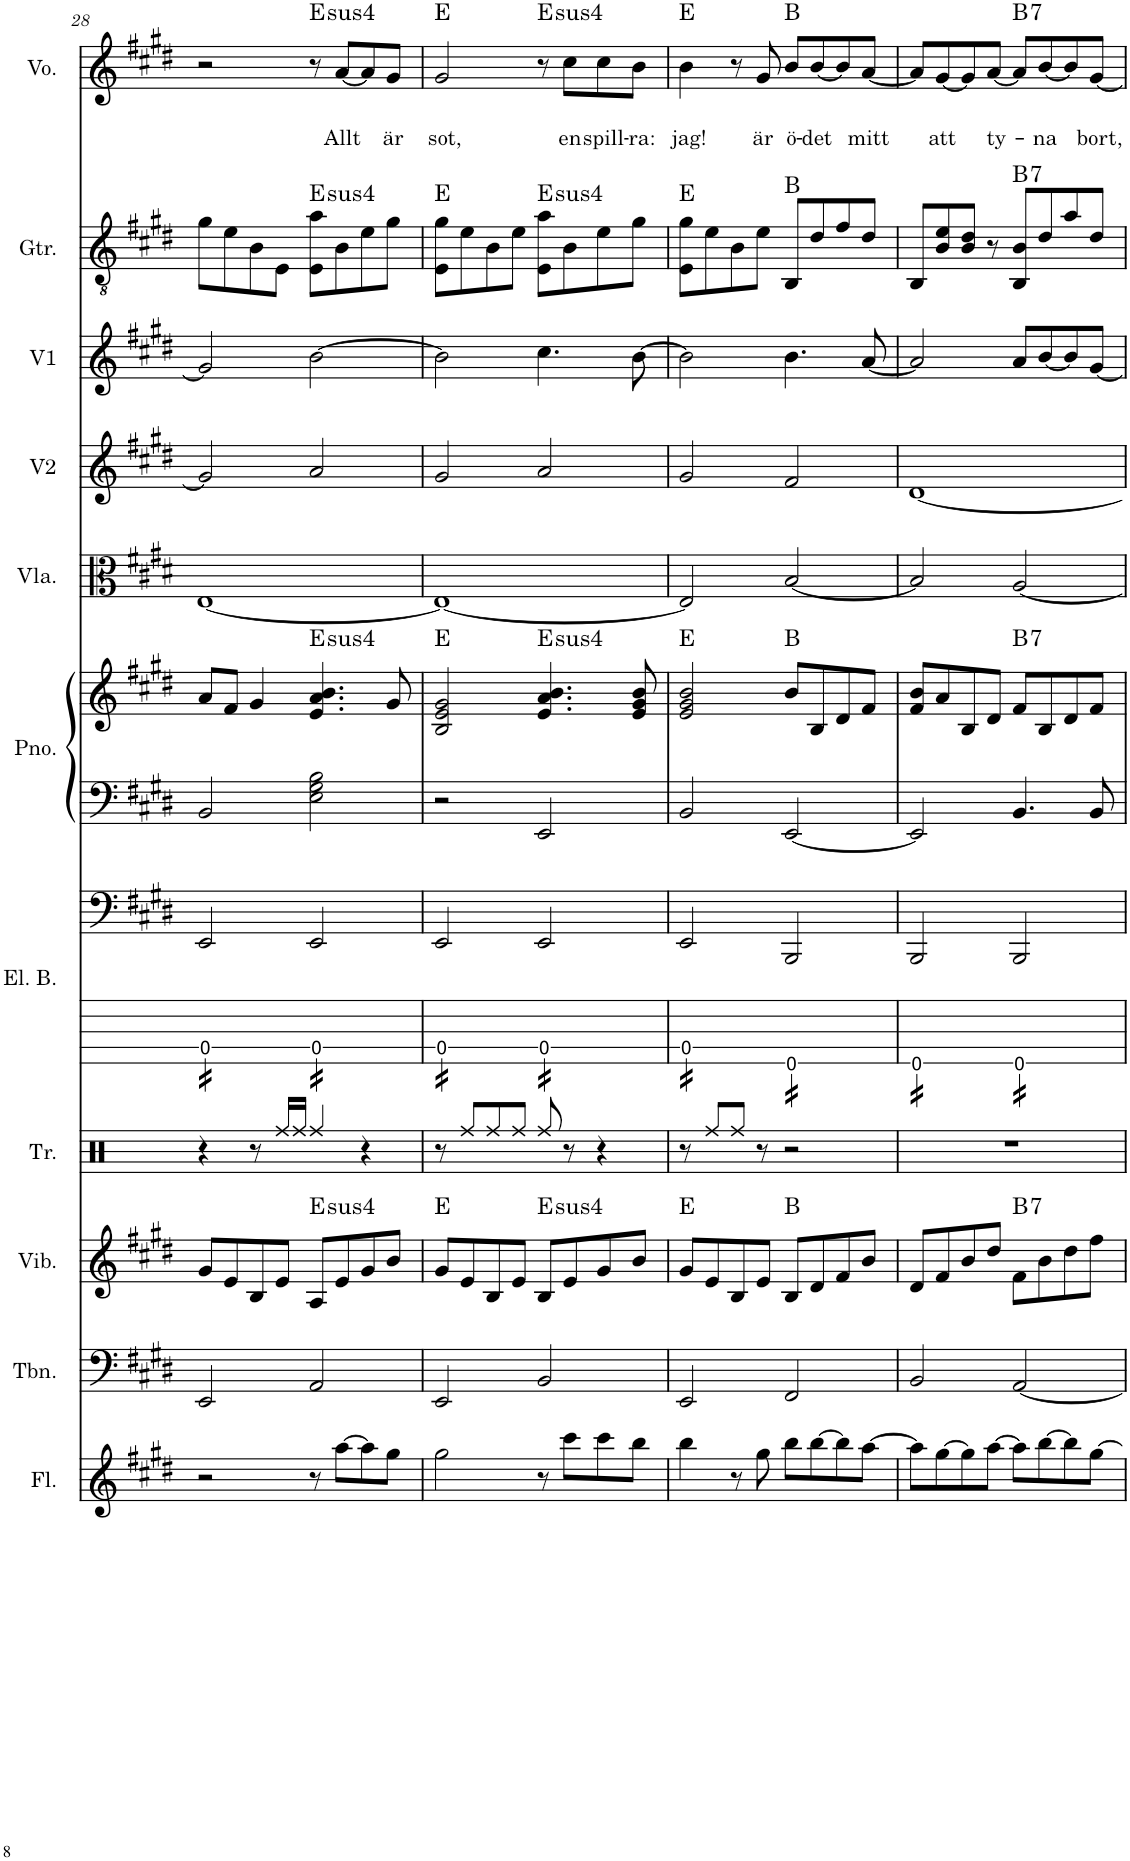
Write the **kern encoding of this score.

**kern	**kern	**kern	**harte	**kern	**kern	**kern	**kern	**kern	**harte	**kern	**kern	**kern	**kern	**kern	**harte	**kern	**text	**text	**harte
*part11	*part10	*part9	*part9	*part8	*part7	*part7	*part6	*part6	*part6	*part5	*part4	*part3	*part2	*part2	*part2	*part1	*part1	*part1	*part1
*staff14	*staff13	*staff12	*	*staff11	*staff10	*staff9	*staff8	*staff7	*	*staff6	*staff5	*staff4	*staff3	*staff2	*	*staff1	*staff1	*staff1	*
*I"Flute	*I"Trombone	*I"Vibraphone	*	*I"Trummor	*I"5-str. Electric Bass	*	*I"Piano	*	*	*I"Viola	*I"Violin 2	*I"Violin 1	*I"Gitarr	*	*	*I"Voice	*	*	*
*I'Fl.	*I'Tbn.	*I'Vib.	*	*I'Tr.	*I'El. B.	*	*I'Pno.	*	*	*I'Vla.	*I'V2	*I'V1	*I'Gtr.	*	*	*I'Vo.	*	*	*
!!LO:PB:g=z
*clefG2	*clefF4	*clefG2	*	*clefX	*	*clefF4	*clefF4	*clefG2	*	*clefC3	*clefG2	*clefG2	*	*clefGv2	*	*clefG2	*	*	*
*	*	*	*	*	*Trd7c12	*Trd7c12	*	*	*	*	*	*	*	*	*	*	*	*	*
*k[f#c#g#d#]	*k[f#c#g#d#]	*k[f#c#g#d#]	*	*k[]	*k[f#c#g#d#]	*k[f#c#g#d#]	*k[f#c#g#d#]	*k[f#c#g#d#]	*	*k[f#c#g#d#]	*k[f#c#g#d#]	*k[f#c#g#d#]	*k[f#c#g#d#]	*k[f#c#g#d#]	*	*k[f#c#g#d#]	*	*	*
*M4/4	*M4/4	*M4/4	*	*M4/4	*M4/4	*M4/4	*M4/4	*M4/4	*	*M4/4	*M4/4	*M4/4	*M4/4	*M4/4	*	*M4/4	*	*	*
=28	=28	=28	=28	=28	=28	=28	=28	=28	=28	=28	=28	=28	=28	=28	=28	=28	=28	=28	=28
2r	2EE/	8g#/L	.	4r	2EE\	2EE/	2BB/	8a/L	.	[1E	2g#/]	2g#/]	8g#\L	8g#\L	.	2r	.	.	.
.	.	8e/	.	.	.	.	.	8f#/J	.	.	.	.	8e\J	8e\	.	.	.	.	.
.	.	8B/	.	8r	.	.	.	4g#/	.	.	.	.	8B\L	8B\	.	.	.	.	.
.	.	8e/J	.	16Rff/LL	.	.	.	.	.	.	.	.	8E\J	8E\J	.	.	.	.	.
.	.	.	.	16Rff/JJ	.	.	.	.	.	.	.	.	.	.	.	.	.	.	.
!	!	!	!LO:H:kt=4	!	!	!	!	!	!LO:H:kt=4	!	!	!	!	!	!LO:H:kt=4	!	!	!	!LO:H:kt=4
8r	2AA/	8A/L	E:sus4	4Rff/	2EE\	2EE/	2E\ 2G#\ 2B\	4.e/ 4.a/ 4.b/	E:sus4	.	2a/	[2b\	8E\ 8a\L	8E\ 8a\L	E:sus4	8r	.	.	E:sus4
!	!	!	!	!	!	!	!	!	!	!	!	!	!	!	!	!	!	!LO:LY:b	!
[8aa\L	.	8e/	.	.	.	.	.	.	.	.	.	.	8B\J	8B\	.	[8a/L	.	Allt	.
8aa\]	.	8g#/	.	4r	.	.	.	.	.	.	.	.	8e\L	8e\	.	8a/]	.	.	.
!	!	!	!	!	!	!	!	!	!	!	!	!	!	!	!	!	!	!LO:LY:b	!
8gg#\J	.	8b/J	.	.	.	.	.	8g#/	.	.	.	.	8g#\J	8g#\J	.	8g#/J	.	är	.
=29	=29	=29	=29	=29	=29	=29	=29	=29	=29	=29	=29	=29	=29	=29	=29	=29	=29	=29	=29
!	!	!	!	!	!	!	!	!	!	!	!	!	!	!	!	!	!	!LO:LY:b	!
2gg#\	2EE/	8g#/L	E:maj	8r	2EE\	2EE/	2r	2B/ 2e/ 2g#/	E:maj	1E_	2g#/	2b\]	8E\ 8g#\L	8E\ 8g#\L	E:maj	2g#/	.	sot,	E:maj
.	.	8e/	.	8Rff/L	.	.	.	.	.	.	.	.	8e\J	8e\	.	.	.	.	.
.	.	8B/	.	8Rff/	.	.	.	.	.	.	.	.	8B\L	8B\	.	.	.	.	.
.	.	8e/J	.	8Rff/J	.	.	.	.	.	.	.	.	8e\J	8e\J	.	.	.	.	.
!	!	!	!LO:H:kt=4	!	!	!	!	!	!LO:H:kt=4	!	!	!	!	!	!LO:H:kt=4	!	!	!	!LO:H:kt=4
8r	2BB/	8B/L	E:sus4	8Rff/	2EE\	2EE/	2EE/	4.e/ 4.a/ 4.b/	E:sus4	.	2a/	4.cc#\	8E\ 8a\L	8E\ 8a\L	E:sus4	8r	.	.	E:sus4
!	!	!	!	!	!	!	!	!	!	!	!	!	!	!	!	!	!	!LO:LY:b	!
8ccc#\L	.	8e/	.	8r	.	.	.	.	.	.	.	.	8B\J	8B\	.	8cc#\L	.	en	.
!	!	!	!	!	!	!	!	!	!	!	!	!	!	!	!	!	!	!LO:LY:b	!
8ccc#\	.	8g#/	.	4r	.	.	.	.	.	.	.	.	8e\L	8e\	.	8cc#\	.	spill-	.
!	!	!	!	!	!	!	!	!	!	!	!	!	!	!	!	!	!	!LO:LY:b	!
8bb\J	.	8b/J	.	.	.	.	.	8e/ 8g#/ 8b/	.	.	.	[8b\	8g#\J	8g#\J	.	8b\J	.	-ra:	.
=30	=30	=30	=30	=30	=30	=30	=30	=30	=30	=30	=30	=30	=30	=30	=30	=30	=30	=30	=30
!	!	!	!	!	!	!	!	!	!	!	!	!	!	!	!	!	!	!LO:LY:b	!
4bb\	2EE/	8g#/L	E:maj	8r	2EE\	2EE/	2BB/	2e/ 2g#/ 2b/	E:maj	2E/]	2g#/	2b\]	8E\ 8g#\L	8E\ 8g#\L	E:maj	4b\	.	jag!	E:maj
.	.	8e/	.	8Rff/L	.	.	.	.	.	.	.	.	8e\J	8e\	.	.	.	.	.
8r	.	8B/	.	8Rff/J	.	.	.	.	.	.	.	.	8B\L	8B\	.	8r	.	.	.
!	!	!	!	!	!	!	!	!	!	!	!	!	!	!	!	!	!	!LO:LY:b	!
8gg#\	.	8e/J	.	8r	.	.	.	.	.	.	.	.	8e\J	8e\J	.	8g#/	.	är	.
!	!	!	!	!	!	!	!	!	!	!	!	!	!	!	!	!	!	!LO:LY:b	!
8bb\L	2FF#/	8B/L	B:maj	2r	2BBB\	2BBB/	[2EE/	8b/L	B:maj	[2B/	2f#/	4.b\	8BB\L	8BB/L	B:maj	8b/L	.	ö-	B:maj
!	!	!	!	!	!	!	!	!	!	!	!	!	!	!	!	!	!	!LO:LY:b	!
[8bb\	.	8d#/	.	.	.	.	.	8B/	.	.	.	.	8d#\J	8d#/	.	[8b/	.	-det	.
8bb\]	.	8f#/	.	.	.	.	.	8d#/	.	.	.	.	8f#\L	8f#/	.	8b/]	.	.	.
!	!	!	!	!	!	!	!	!	!	!	!	!	!	!	!	!	!	!LO:LY:b	!
[8aa\J	.	8b/J	.	.	.	.	.	8f#/J	.	.	.	[8a/	8d#\J	8d#/J	.	[8a/J	.	mitt	.
=31	=31	=31	=31	=31	=31	=31	=31	=31	=31	=31	=31	=31	=31	=31	=31	=31	=31	=31	=31
8aa\L]	2BB/	8d#/L	.	1r	2BBB\	2BBB/	2EE/]	8f#/ 8b/L	.	2B/]	[1d#	2a/]	8BB\L	8BB/L	.	8a/L]	.	.	.
!	!	!	!	!	!	!	!	!	!	!	!	!	!	!	!	!	!	!LO:LY:b	!
[8gg#\	.	8f#/	.	.	.	.	.	8a/	.	.	.	.	8B\ 8e\J	8B/ 8e/	.	[8g#/	.	att	.
8gg#\]	.	8b/	.	.	.	.	.	8B/	.	.	.	.	8B 8d#	8B/ 8d#/J	.	8g#/]	.	.	.
!	!	!	!	!	!	!	!	!	!	!	!	!	!	!	!	!	!	!LO:LY:b	!
[8aa\J	.	8dd#/J	.	.	.	.	.	8d#/J	.	.	.	.	8r	8r	.	[8a/J	.	ty-	.
!	!	!	!LO:H:kt=7	!	!	!	!	!	!LO:H:kt=7	!	!	!	!	!	!LO:H:kt=7	!	!	!	!LO:H:kt=7
8aa\L]	[2AA/	8f#\L	B:7	.	2BBB\	2BBB/	4.BB/	8f#/L	B:7	[2A/	.	8a/L	8BB\ 8B\L	8BB/ 8B/L	B:7	8a/L]	.	.	B:7
!	!	!	!	!	!	!	!	!	!	!	!	!	!	!	!	!	!	!LO:LY:b	!
[8bb\	.	8b\	.	.	.	.	.	8B/	.	.	.	[8b/	8d#\J	8d#/	.	[8b/	.	-na	.
8bb\]	.	8dd#\	.	.	.	.	.	8d#/	.	.	.	8b/]	8a\L	8a/	.	8b/]	.	.	.
!	!	!	!	!	!	!	!	!	!	!	!	!	!	!	!	!	!	!LO:LY:b	!
[8gg#\J	.	8ff#\J	.	.	.	.	8BB/	8f#/J	.	.	.	[8g#/J	8d#\J	8d#/J	.	[8g#/J	.	bort,	.
=	=	=	=	=	=	=	=	=	=	=	=	=	=	=	=	=	=	=	=
*-	*-	*-	*-	*-	*-	*-	*-	*-	*-	*-	*-	*-	*-	*-	*-	*-	*-	*-	*-
